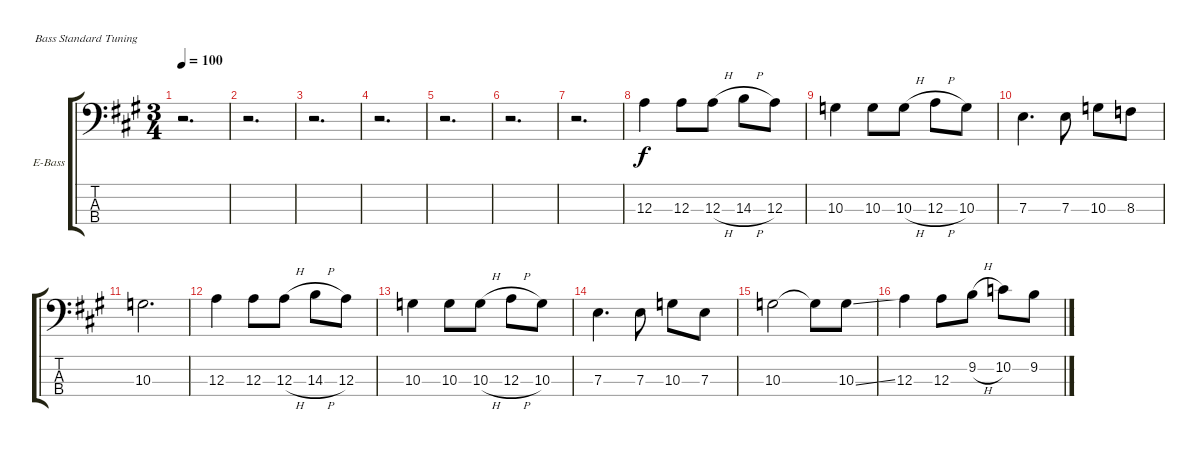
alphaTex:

\bracketExtendMode groupsimilarinstruments
\firstSystemTrackNameOrientation horizontal
\otherSystemsTrackNameOrientation horizontal
\track ("Bass" "E-Bass") {instrument electricbasspick}
\staff {score tabs}
\tuning (G2 D2 A1 E1)
\ts (3 4)
\tempo 100
\clef f4
\scale
1.07062
\ks a
r.2{d dy f} |
\scale
0.929382 r.2{d} |
\scale
1.07062 r.2{d} |
\scale
0.929382 r.2{d} |
\scale
1.07062 r.2{d} |
\scale
0.929382 r.2{d} |
\scale
1.07062 r.2{d} |
\scale
0.929382 12.3.4 12.3.8 12.3{h}.8 14.3{h}.8 12.3.8 |
\scale
1.07062 10.3.4 10.3.8 10.3{h}.8 12.3{h}.8 10.3.8 |
\scale
0.929382 7.3.4{d} 7.3.8 10.3.8 8.3.8 |
\scale
1.07062 10.3.2{d} |
\scale
0.929382 12.3.4 12.3.8 12.3{h}.8 14.3{h}.8 12.3.8 |
\scale
1.07062 10.3.4 10.3.8 10.3{h}.8 12.3{h}.8 10.3.8 |
\scale
0.929382 7.3.4{d} 7.3.8 10.3.8 7.3.8 |
\scale
1.07062 10.3.2 10.3{t}.8 10.3{ss}.8 |
\scale
0.929382 12.3.4 12.3.8 9.2{h}.8 10.2.8 9.2.8
